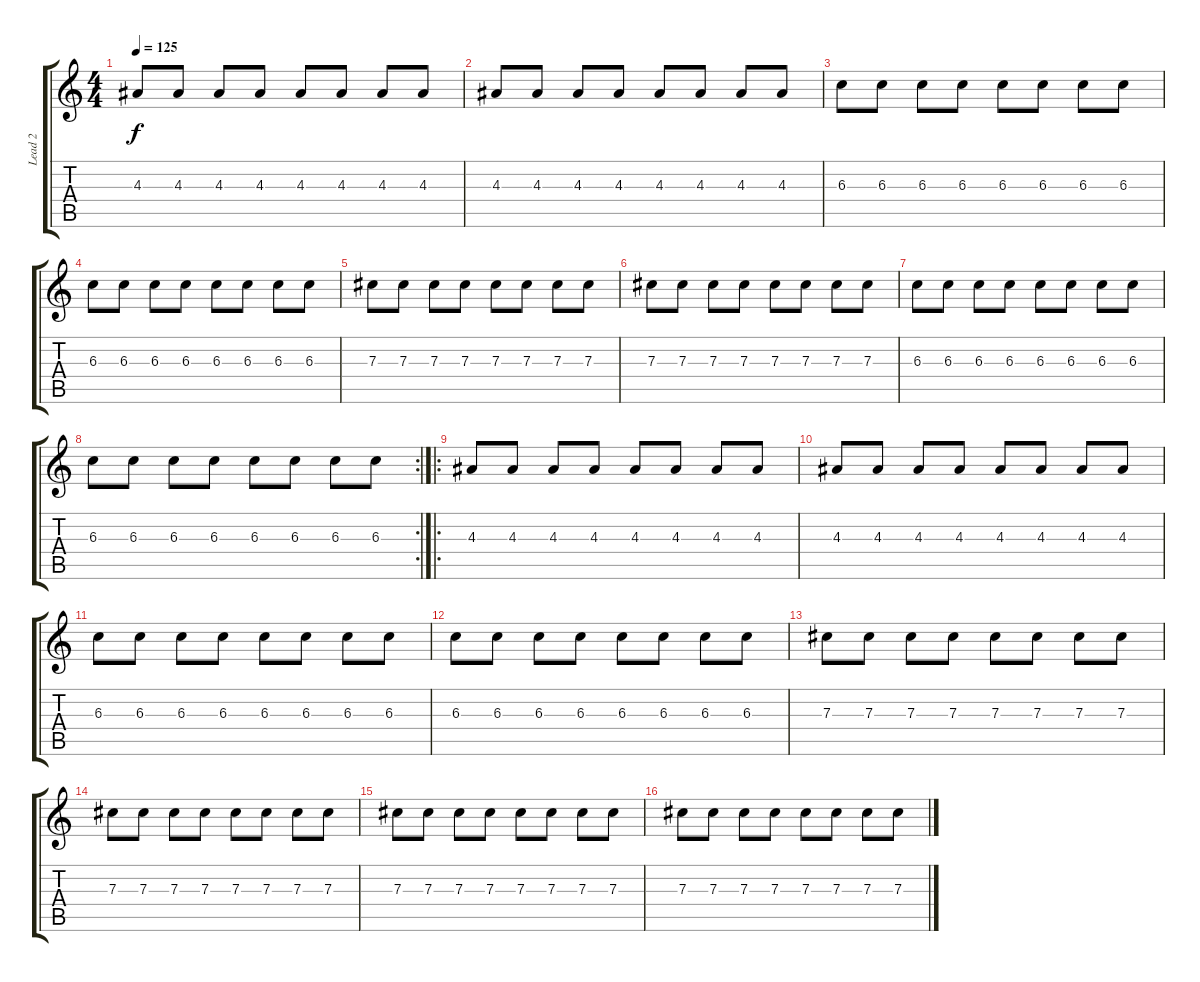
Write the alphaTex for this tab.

\track ("Lead 2" "Lead 2") {instrument distortionguitar}
\staff {score tabs}
\tuning (Eb4 Bb3 Gb3 Db3 Ab2 Eb2) {hide}
\ts (4 4)
\tempo 125
\clef g2
\ks c
4.3.8{dy f} 4.3.8 4.3.8 4.3.8 4.3.8 4.3.8 4.3.8 4.3.8 |
4.3.8 4.3.8 4.3.8 4.3.8 4.3.8 4.3.8 4.3.8 4.3.8 |
6.3.8 6.3.8 6.3.8 6.3.8 6.3.8 6.3.8 6.3.8 6.3.8 |
6.3.8 6.3.8 6.3.8 6.3.8 6.3.8 6.3.8 6.3.8 6.3.8 |
7.3.8 7.3.8 7.3.8 7.3.8 7.3.8 7.3.8 7.3.8 7.3.8 |
7.3.8 7.3.8 7.3.8 7.3.8 7.3.8 7.3.8 7.3.8 7.3.8 |
6.3.8 6.3.8 6.3.8 6.3.8 6.3.8 6.3.8 6.3.8 6.3.8 |
\rc 2
6.3.8 6.3.8 6.3.8 6.3.8 6.3.8 6.3.8 6.3.8 6.3.8 |
\ro
4.3.8 4.3.8 4.3.8 4.3.8 4.3.8 4.3.8 4.3.8 4.3.8 |
4.3.8 4.3.8 4.3.8 4.3.8 4.3.8 4.3.8 4.3.8 4.3.8 |
6.3.8 6.3.8 6.3.8 6.3.8 6.3.8 6.3.8 6.3.8 6.3.8 |
6.3.8 6.3.8 6.3.8 6.3.8 6.3.8 6.3.8 6.3.8 6.3.8 |
7.3.8 7.3.8 7.3.8 7.3.8 7.3.8 7.3.8 7.3.8 7.3.8 |
7.3.8 7.3.8 7.3.8 7.3.8 7.3.8 7.3.8 7.3.8 7.3.8 |
7.3.8 7.3.8 7.3.8 7.3.8 7.3.8 7.3.8 7.3.8 7.3.8 |
7.3.8 7.3.8 7.3.8 7.3.8 7.3.8 7.3.8 7.3.8 7.3.8
